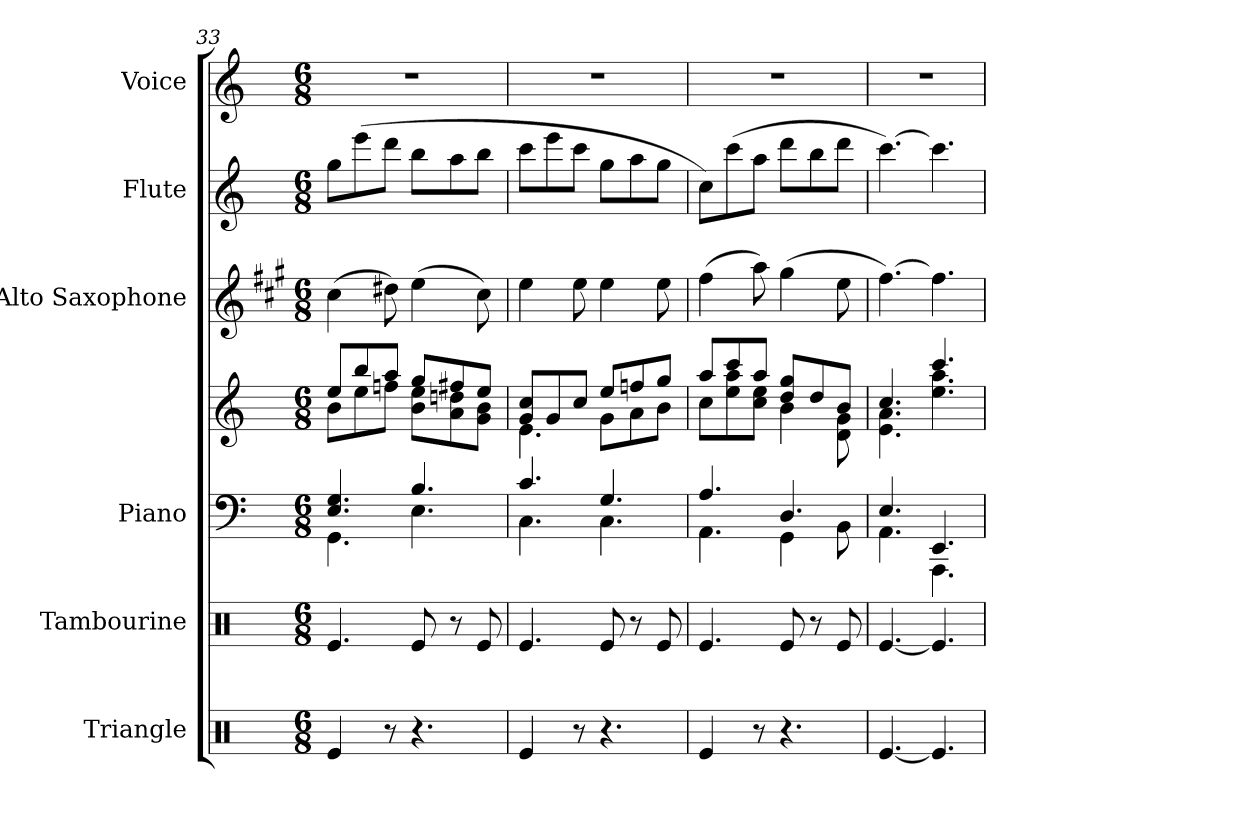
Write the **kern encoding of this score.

**kern	**kern	**kern	**kern	**kern	**kern	**kern
*part6	*part5	*part4	*part4	*part3	*part2	*part1
*staff7	*staff6	*staff5	*staff4	*staff3	*staff2	*staff1
*I"Triangle	*I"Tambourine	*I"Piano	*	*I"Alto Saxophone	*I"Flute	*I"Voice
*I'Tri.	*I'Tamb.	*I'Pno.	*	*I'Alto Sax.	*I'Fl.	*I'Voice
!!LO:LB:g=z
*clefX	*clefX	*clefF4	*clefG2	*clefG2	*clefG2	*clefG2
*	*	*	*	*ITrd5c9	*	*
*k[]	*k[]	*k[]	*k[]	*k[]	*k[]	*k[]
*C:	*C:	*C:	*C:	*C:	*C:	*C:
*M6/8	*M6/8	*M6/8	*M6/8	*M6/8	*M6/8	*M6/8
=33	=33	=33	=33	=33	=33	=33
*	*	*^	*^	*	*	*
!	!	!	!	!	!	!	!	!LO:N:vis=1
4Rei/	4.Rei/	4.Ei/ 4.Gi	4.GGi\	8eei/L	8bi\L	(4ei\	8ggi\L	2.r
.	.	.	.	8bbi/	8eei\	.	(8eeei\	.
8r	.	.	.	8aai/J	8ffni\J	8f#Xi\)	8dddi\J	.
4.r	8Rei/	4.Bi/	4.Ei\	8ggi/L	8bi\ 8eeiL	(4gi\	8bbi\L	.
.	8r	.	.	8ff#Xi/	8ai\ 8ddni	.	8aai\	.
.	8Rei/	.	.	8eei/J	8gi\ 8biJ	8ei\)	8bbi\J	.
=34	=34	=34	=34	=34	=34	=34	=34	=34
!	!	!	!	!	!	!	!	!LO:N:vis=1
4Rei/	4.Rei/	4.ci/	4.Ci\	8gi/ 8cciL	4.ei\	4gi\	8ccci\L	2.r
.	.	.	.	8gi/	.	.	8eeei\	.
8r	.	.	.	8cci/J	.	8gi\	8ccci\J	.
4.r	8Rei/	4.Gi/	4.Ci\	8eei/L	8gi\L	4gi\	8ggi\L	.
.	8r	.	.	8ffni/	8ai\	.	8aai\	.
.	8Rei/	.	.	8ggi/J	8bi\J	8gi\	8ggi\J	.
=35	=35	=35	=35	=35	=35	=35	=35	=35
!	!	!	!	!	!	!	!	!LO:N:vis=1
4Rei/	4.Rei/	4.Ai/	4.AAi\	8aai/L	8cci\L	(4ai\	8cci\L)	2.r
.	.	.	.	8ccci/	8eei\ 8aai	.	(8ccci\	.
8r	.	.	.	8aai/J	8cci\ 8eeiJ	8cci\)	8aai\J	.
4.r	8Rei/	4.Di/	4GGi\	8ddi/ 8ggiL	4bi\	(4bi\	8dddi\L	.
.	8r	.	.	8ddi/	.	.	8bbi\	.
.	8Rei/	.	8BBi\	8bi/J	8di\ 8gi	8gi\	8dddi\J	.
=36	=36	=36	=36	=36	=36	=36	=36	=36
!	!	!	!	!	!	!	!	!LO:N:vis=1
[4.Rei/	[4.Rei/	4.Ei/	4.AAi\	4.cci/	4.ei\ 4.ai	[4.ai\)	[4.ccci\)	2.r
4.Rei/]	4.Rei/]	4.EEi/	4.AAAi\	4.ccc:i/	4.eei\ 4.aai	4.ai\]	4.ccci\]	.
*	*	*v	*v	*	*	*	*	*
*	*	*	*v	*v	*	*	*
=	=	=	=	=	=	=
*-	*-	*-	*-	*-	*-	*-
